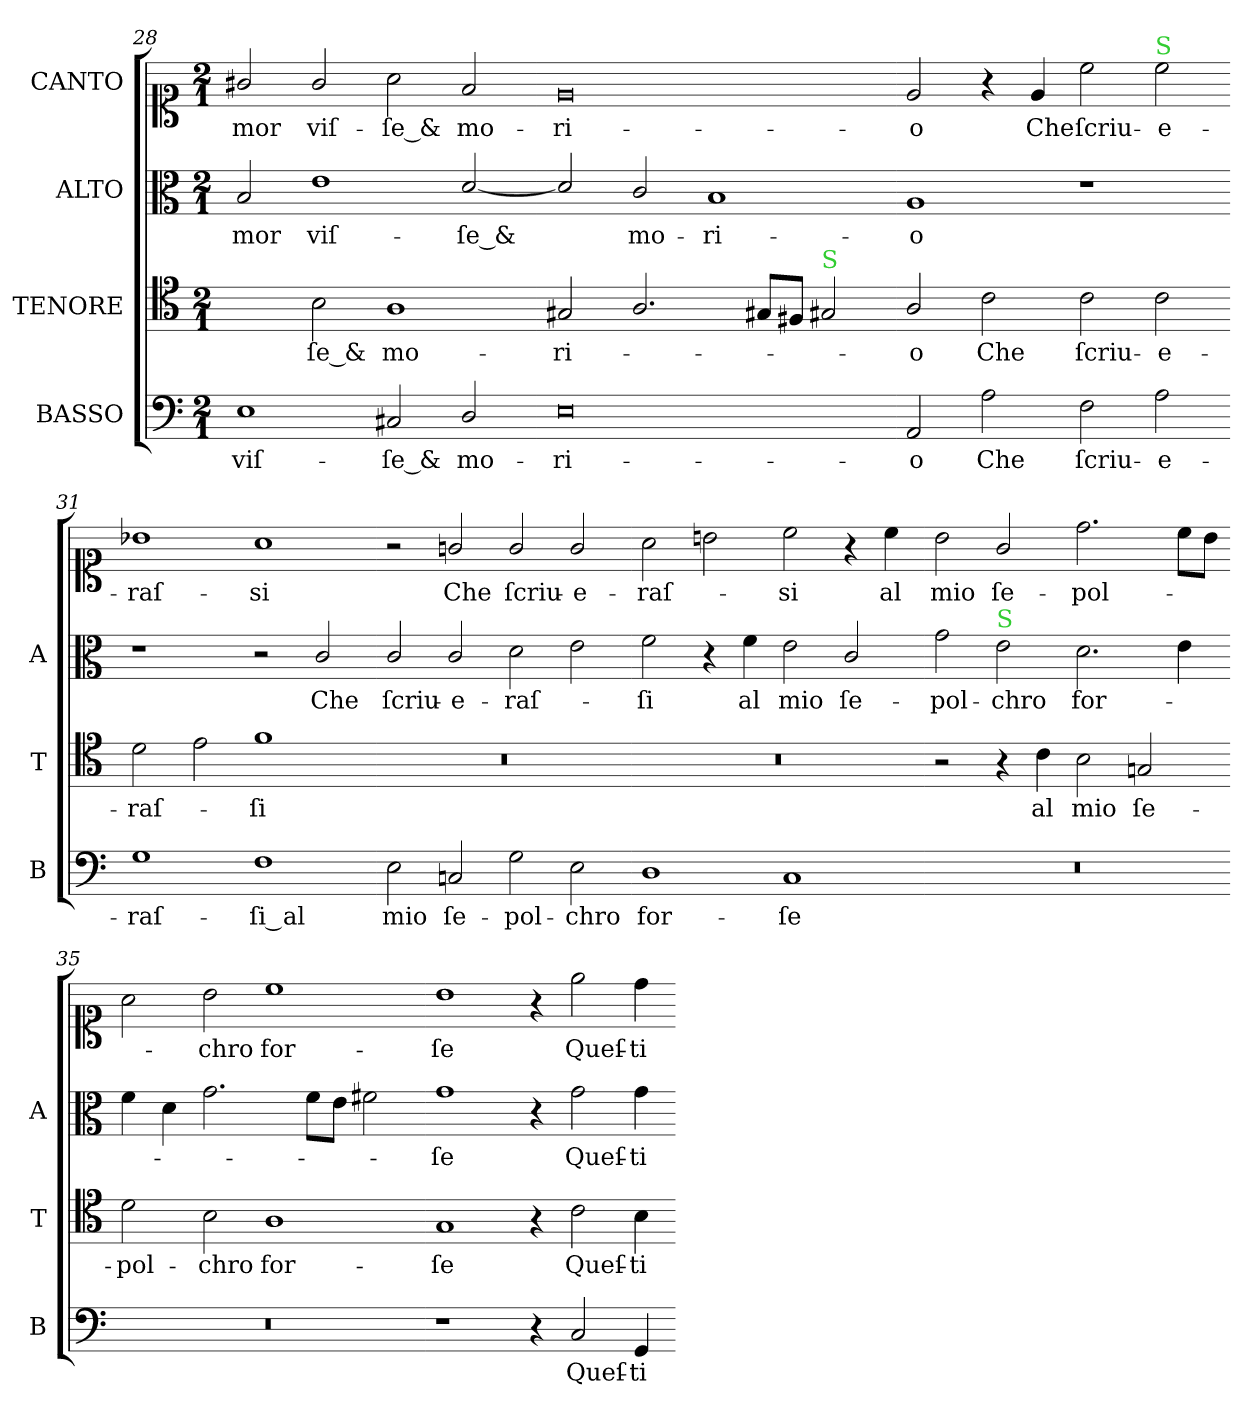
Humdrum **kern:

**kern	**text	**kern	**text	**kern	**text	**kern	**text
*part4	*part4	*part3	*part3	*part2	*part2	*part1	*part1
*staff4	*staff4	*staff3	*staff3	*staff2	*staff2	*staff1	*staff1
*I"BASSO	*	*I"TENORE	*	*I"ALTO	*	*I"CANTO	*
*I'B	*	*I'T	*	*I'A	*	*	*
*clefF4	*	*clefC4	*	*clefC3	*	*clefC1	*
*k[]	*	*k[]	*	*k[]	*	*k[]	*
*M2/1	*	*M2/1	*	*M2/1	*	*M2/1	*
=28	=28	=28	=28	=28	=28	=28	=28
1E	viſ-	2ryy	.	2B/	-mor	2g#X/	-mor
.	.	2B\	-ſe &	1e	viſ-	2g#/	viſ-
2C#X/	-ſe &	1A	mo-	.	.	2a\	-ſe &
2D/	mo-	.	.	[2d/	-ſe &	2f/	mo-
=29-	=29-	=29-	=29-	=29-	=29-	=29-	=29-
0E	-ri-	2G#X/	-ri-	2d/]	.	0e	-ri-
.	.	2.A/	.	2c/	-mo-	.	.
.	.	.	.	1B	-ri-	.	.
.	.	8G#X/L	.	.	.	.	.
.	.	8F#X/J	.	.	.	.	.
!	!	!LO:TX:a:color=limegreen:t=S	!	!	!	!	!
.	.	2G#X/	.	.	.	.	.
=30-	=30-	=30-	=30-	=30-	=30-	=30-	=30-
2AA/	-o	2A/	-o	1A	-o	2e/	-o
2A\	Che	2c\	Che	.	.	4r	.
.	.	.	.	.	.	4e/	Che
2F\	ſcriu-	2c\	ſcriu-	1r	.	2cc\	ſcriu-
!	!	!	!	!	!	!LO:TX:a:color=limegreen:t=S	!
2A\	-e-	2c\	-e-	.	.	2cc\	-e-
=31-	=31-	=31-	=31-	=31-	=31-	=31-	=31-
1G	-raſ-	2d\	-raſ-	1r	.	1b-X	-raſ-
.	.	2e\	.	.	.	.	.
1F	ſi al	1f	ſi	2r	.	1a	-si
.	.	.	.	2c/	Che	.	.
=32-	=32-	=32-	=32-	=32-	=32-	=32-	=32-
2E\	mio	0r	.	2c/	ſcriu-	2r	.
2Cn/	ſe-	.	.	2c/	-e-	2gn/	Che
2G\	-pol-	.	.	2d\	-raſ-	2g/	ſcriu-
2E\	-chro	.	.	2e\	.	2g/	-e-
=33-	=33-	=33-	=33-	=33-	=33-	=33-	=33-
1D	for-	0r	.	2f\	-ſi	2a\	-raſ-
.	.	.	.	4r	.	2bn\	.
.	.	.	.	4f\	al	.	.
1C	-ſe	.	.	2e\	mio	2cc\	-si
.	.	.	.	2c/	ſe-	4r	.
.	.	.	.	.	.	4cc\	al
=34-	=34-	=34-	=34-	=34-	=34-	=34-	=34-
0r	.	2r	.	2g\	-pol-	2b\	mio
!	!	!	!	!LO:TX:a:color=limegreen:t=S	!	!	!
.	.	4r	.	2e\	-chro	2g/	ſe-
.	.	4c\	al	.	.	.	.
.	.	2B\	mio	2.d\	for-	2.dd\	-pol-
.	.	2Gn/	ſe-	.	.	.	.
.	.	.	.	4e\	.	8cc\L	.
.	.	.	.	.	.	8b\J	.
=35-	=35-	=35-	=35-	=35-	=35-	=35-	=35-
0r	.	2d\	-pol-	4f\	.	2a\	.
.	.	.	.	4d\	.	.	.
.	.	2B\	-chro	2.g\	.	2b\	-chro
.	.	1A	for-	.	.	1cc	for-
.	.	.	.	8f\L	.	.	.
.	.	.	.	8e\J	.	.	.
.	.	.	.	2f#X\	.	.	.
=36-	=36-	=36-	=36-	=36-	=36-	=36-	=36-
1r	.	1G	-ſe	1g	-ſe	1b	-ſe
4r	.	4r	.	4r	.	4r	.
2C/	Queſ-	2c\	Queſ-	2g\	Queſ-	2ee\	Queſ-
4GG/	-ti	4B\	-ti	4g\	-ti	4dd\	-ti
=-	=-	=-	=-	=-	=-	=-	=-
*-	*-	*-	*-	*-	*-	*-	*-
